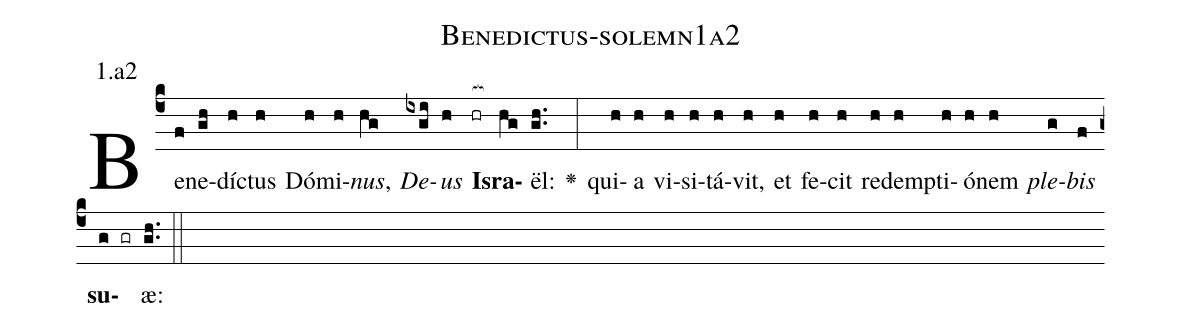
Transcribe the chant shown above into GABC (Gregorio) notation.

name: Benedictus-solemn1a2;
annotation: 1.a2;
%%
(c4)Be(f)ne(gh)dí(h)ctus(h) Dó(h)mi(h)<i>nus</i>,(hg) <i>De</i>(ixgi)<i>us</i>(h) <b>Is</b>(hr[ocb:1{])<b>ra</b>(hg[ocb:0}])ël:(gh..) <v>\greheightstar</v>(:) qui(h)a(h) vi(h)si(h)tá(h)vit,(h) et(h) fe(h)cit(h) re(h)dem(h)pti(h)ó(h)nem(h) <i>ple</i>(g)<i>bis</i>(f) <b>su</b>(g gr)æ:(gh..) (::)


%E(h) u(h) o(g) u(f) a(g) e.(gh..) (::)
